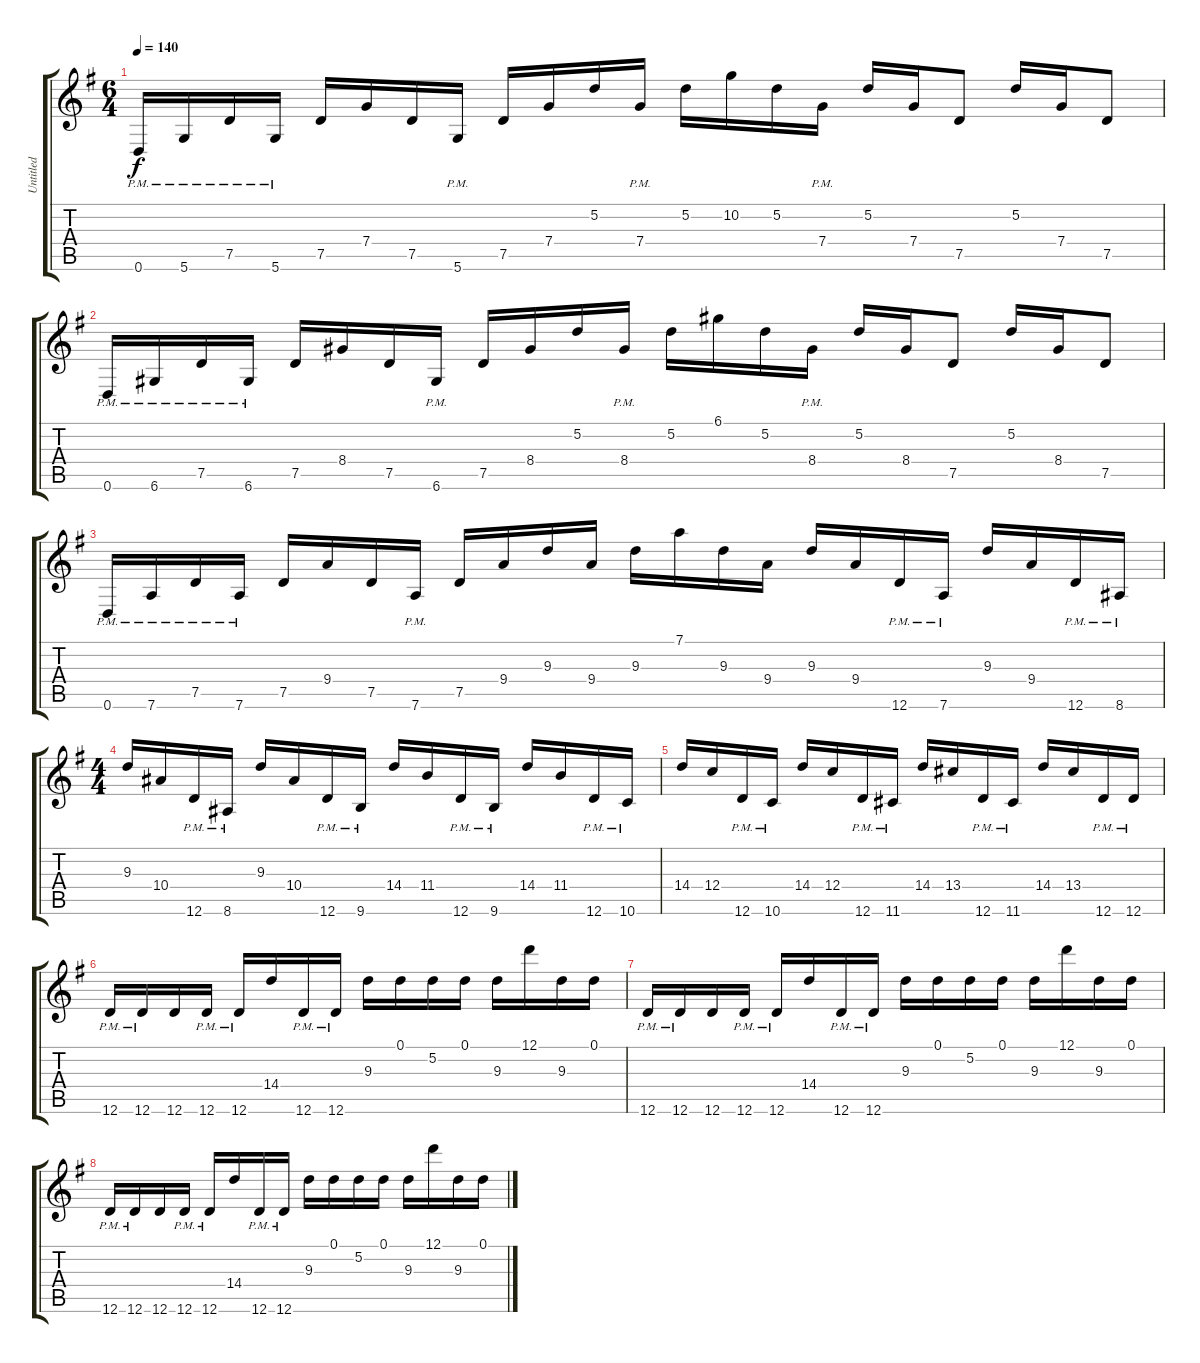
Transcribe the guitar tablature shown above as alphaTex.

\track ("Untitled" "Untitled") {instrument distortionguitar}
\staff {score tabs}
\tuning (D4 A3 F3 C3 G2 D2) {hide}
\ts (6 4)
\tempo 140
\clef g2
\ks g
0.6{pm}.16{dy f} 5.6{pm}.16 7.5{pm}.16 5.6{pm}.16 7.5.16 7.4.16 7.5.16 5.6{pm}.16 7.5.16 7.4.16 5.2.16 7.4{pm}.16 5.2.16 10.2.16 5.2.16 7.4{pm}.16 5.2.16 7.4.16 7.5.8 5.2.16 7.4.16 7.5.8 |
0.6{pm}.16 6.6{pm}.16 7.5{pm}.16 6.6{pm}.16 7.5.16 8.4.16 7.5.16 6.6{pm}.16 7.5.16 8.4.16 5.2.16 8.4{pm}.16 5.2.16 6.1.16 5.2.16 8.4{pm}.16 5.2.16 8.4.16 7.5.8 5.2.16 8.4.16 7.5.8 |
0.6{pm}.16 7.6{pm}.16 7.5{pm}.16 7.6{pm}.16 7.5.16 9.4.16 7.5.16 7.6{pm}.16 7.5.16 9.4.16 9.3.16 9.4.16 9.3.16 7.1.16 9.3.16 9.4.16 9.3.16 9.4.16 12.6{pm}.16 7.6{pm}.16 9.3.16 9.4.16 12.6{pm}.16 8.6{pm}.16 |
\ts (4 4)
9.3.16 10.4.16 12.6{pm}.16 8.6{pm}.16 9.3.16 10.4.16 12.6{pm}.16 9.6{pm}.16 14.4.16 11.4.16 12.6{pm}.16 9.6{pm}.16 14.4.16 11.4.16 12.6{pm}.16 10.6{pm}.16 |
14.4.16 12.4.16 12.6{pm}.16 10.6{pm}.16 14.4.16 12.4.16 12.6{pm}.16 11.6{pm}.16 14.4.16 13.4.16 12.6{pm}.16 11.6{pm}.16 14.4.16 13.4.16 12.6{pm}.16 12.6{pm}.16 |
12.6{pm}.16 12.6{pm}.16 12.6.16 12.6{pm}.16 12.6{pm}.16 14.4.16 12.6{pm}.16 12.6{pm}.16 9.3.16 0.1.16 5.2.16 0.1.16 9.3.16 12.1.16 9.3.16 0.1.16 |
12.6{pm}.16 12.6{pm}.16 12.6.16 12.6{pm}.16 12.6{pm}.16 14.4.16 12.6{pm}.16 12.6{pm}.16 9.3.16 0.1.16 5.2.16 0.1.16 9.3.16 12.1.16 9.3.16 0.1.16 |
12.6{pm}.16 12.6{pm}.16 12.6.16 12.6{pm}.16 12.6{pm}.16 14.4.16 12.6{pm}.16 12.6{pm}.16 9.3.16 0.1.16 5.2.16 0.1.16 9.3.16 12.1.16 9.3.16 0.1.16
